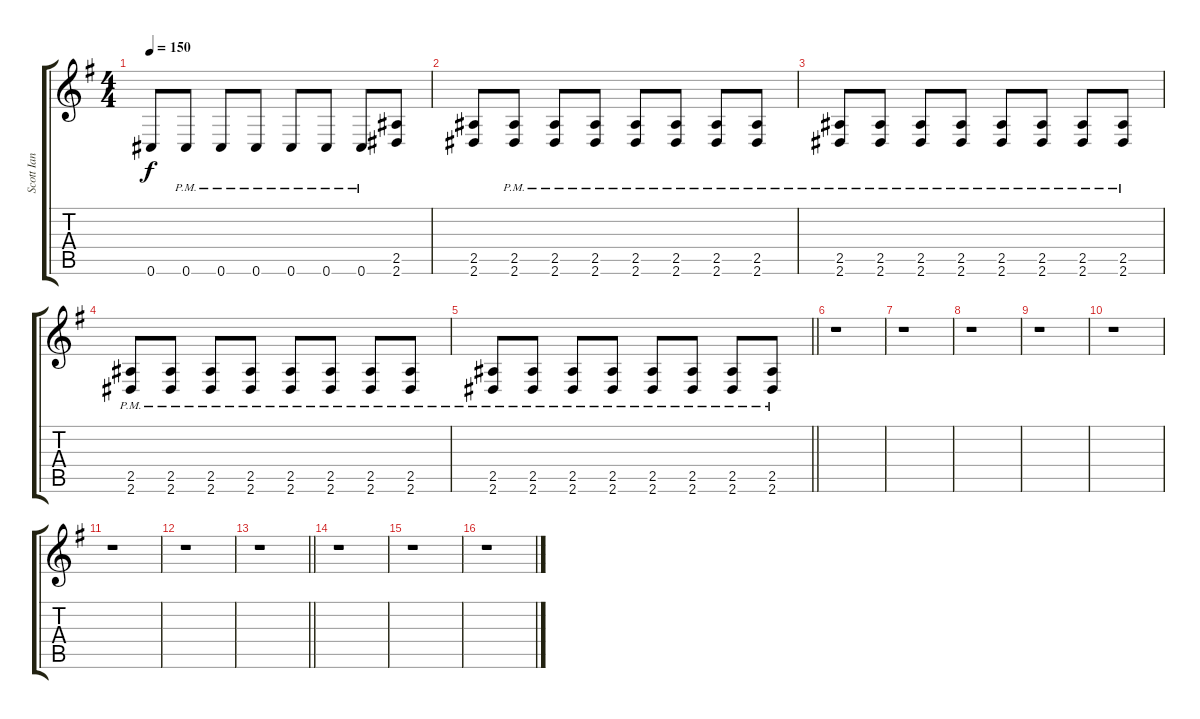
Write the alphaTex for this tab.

\track ("Scott Ian" "Scott Ian") {instrument distortionguitar}
\staff {score tabs}
\tuning (Eb4 Bb3 Gb3 Db3 Ab2 Db2) {hide}
\ts (4 4)
\tempo 150
\clef g2
\ks g
0.6.8{dy f} 0.6{pm}.8 0.6{pm}.8 0.6{pm}.8 0.6{pm}.8 0.6{pm}.8 0.6{pm}.8 (2.5 2.6).8 |
(2.5 2.6).8 (2.5{pm} 2.6{pm}).8 (2.5{pm} 2.6{pm}).8 (2.5{pm} 2.6{pm}).8 (2.5{pm} 2.6{pm}).8 (2.5{pm} 2.6{pm}).8 (2.5{pm} 2.6{pm}).8 (2.5{pm} 2.6{pm}).8 |
(2.5{pm} 2.6{pm}).8 (2.5{pm} 2.6{pm}).8 (2.5{pm} 2.6{pm}).8 (2.5{pm} 2.6{pm}).8 (2.5{pm} 2.6{pm}).8 (2.5{pm} 2.6{pm}).8 (2.5{pm} 2.6{pm}).8 (2.5{pm} 2.6{pm}).8 |
(2.5{pm} 2.6{pm}).8 (2.5{pm} 2.6{pm}).8 (2.5{pm} 2.6{pm}).8 (2.5{pm} 2.6{pm}).8 (2.5{pm} 2.6{pm}).8 (2.5{pm} 2.6{pm}).8 (2.5{pm} 2.6{pm}).8 (2.5{pm} 2.6{pm}).8 |
\barLineRight lightlight
(2.5{pm} 2.6{pm}).8 (2.5{pm} 2.6{pm}).8 (2.5{pm} 2.6{pm}).8 (2.5{pm} 2.6{pm}).8 (2.5{pm} 2.6{pm}).8 (2.5{pm} 2.6{pm}).8 (2.5{pm} 2.6{pm}).8 (2.5{pm} 2.6{pm}).8 |
r.1 |
r.1 |
r.1 |
r.1 |
r.1 |
r.1 |
r.1 |
\barLineRight lightlight
r.1 |
r.1 |
r.1 |
r.1
